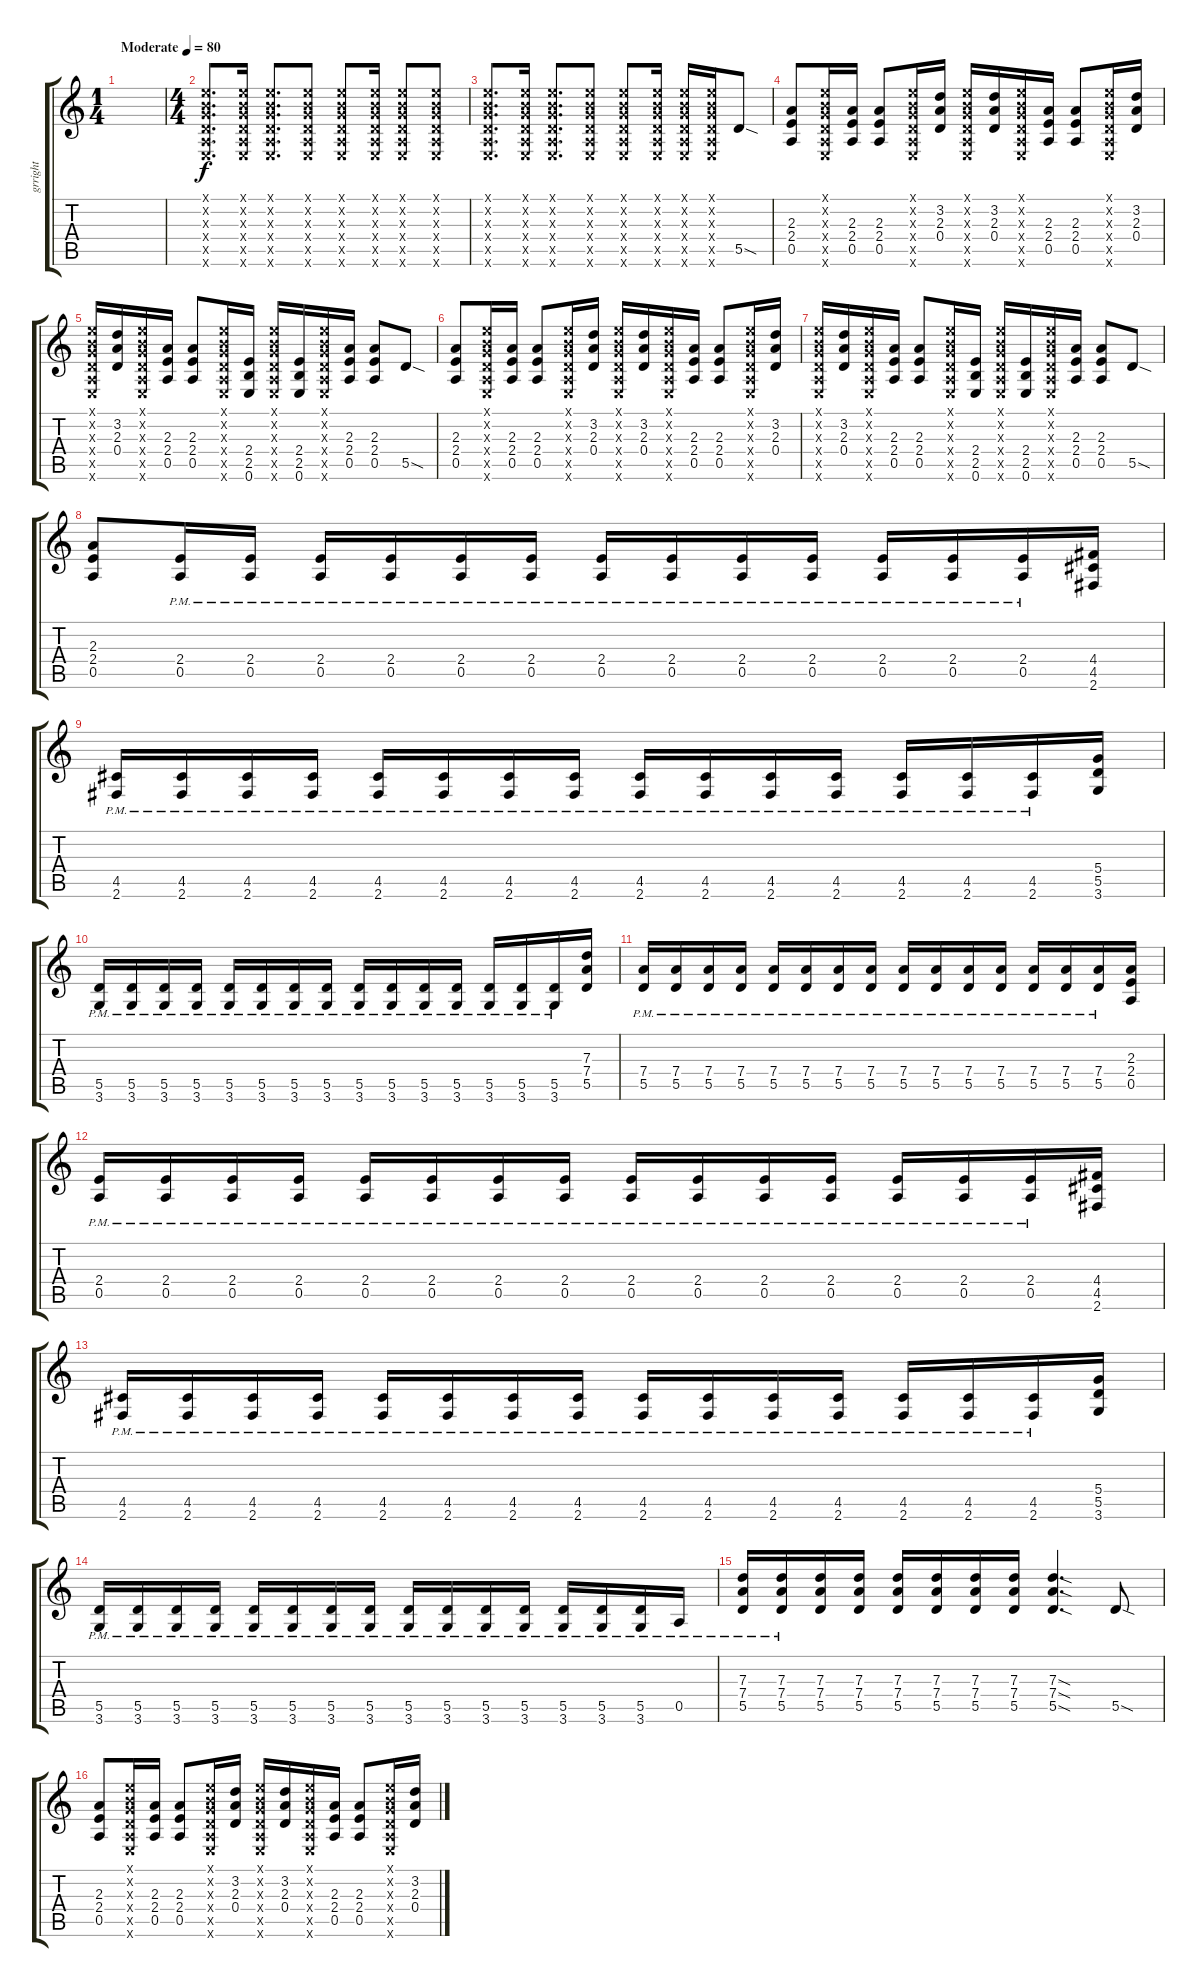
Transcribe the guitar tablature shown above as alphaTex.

\track ("grright" "grright") {instrument distortionguitar}
\staff {score tabs}
\tuning (E4 B3 G3 D3 A2 E2) {hide}
\ts (1 4)
\tempo (80 "Moderate")
\clef g2
\ks c
|
\ts (4 4)
(0.1{x} 0.2{x} 0.3{x} 0.4{x} 0.5{x} 0.6{x}).8{d} (0.1{x} 0.2{x} 0.3{x} 0.4{x} 0.5{x} 0.6{x}).16 (0.1{x} 0.2{x} 0.3{x} 0.4{x} 0.5{x} 0.6{x}).8{d} (0.1{x} 0.2{x} 0.3{x} 0.4{x} 0.5{x} 0.6{x}).8 (0.1{x} 0.2{x} 0.3{x} 0.4{x} 0.5{x} 0.6{x}).8 (0.1{x} 0.2{x} 0.3{x} 0.4{x} 0.5{x} 0.6{x}).16 (0.1{x} 0.2{x} 0.3{x} 0.4{x} 0.5{x} 0.6{x}).8 (0.1{x} 0.2{x} 0.3{x} 0.4{x} 0.5{x} 0.6{x}).8 |
(0.1{x} 0.2{x} 0.3{x} 0.4{x} 0.5{x} 0.6{x}).8{d} (0.1{x} 0.2{x} 0.3{x} 0.4{x} 0.5{x} 0.6{x}).16 (0.1{x} 0.2{x} 0.3{x} 0.4{x} 0.5{x} 0.6{x}).8{d} (0.1{x} 0.2{x} 0.3{x} 0.4{x} 0.5{x} 0.6{x}).8 (0.1{x} 0.2{x} 0.3{x} 0.4{x} 0.5{x} 0.6{x}).8 (0.1{x} 0.2{x} 0.3{x} 0.4{x} 0.5{x} 0.6{x}).16 (0.1{x} 0.2{x} 0.3{x} 0.4{x} 0.5{x} 0.6{x}).16 (0.1{x} 0.2{x} 0.3{x} 0.4{x} 0.5{x} 0.6{x}).16 5.5{sod}.8 |
(2.3 2.4 0.5).8 (0.1{x} 0.2{x} 0.3{x} 0.4{x} 0.5{x} 0.6{x}).16 (2.3 2.4 0.5).16 (2.3 2.4 0.5).8 (0.1{x} 0.2{x} 0.3{x} 0.4{x} 0.5{x} 0.6{x}).16 (3.2 2.3 0.4).16 (0.1{x} 0.2{x} 0.3{x} 0.4{x} 0.5{x} 0.6{x}).16 (3.2 2.3 0.4).16 (0.1{x} 0.2{x} 0.3{x} 0.4{x} 0.5{x} 0.6{x}).16 (2.3 2.4 0.5).16 (2.3 2.4 0.5).8 (0.1{x} 0.2{x} 0.3{x} 0.4{x} 0.5{x} 0.6{x}).16 (3.2 2.3 0.4).16 |
(0.1{x} 0.2{x} 0.3{x} 0.4{x} 0.5{x} 0.6{x}).16 (3.2 2.3 0.4).16 (0.1{x} 0.2{x} 0.3{x} 0.4{x} 0.5{x} 0.6{x}).16 (2.3 2.4 0.5).16 (2.3 2.4 0.5).8 (0.1{x} 0.2{x} 0.3{x} 0.4{x} 0.5{x} 0.6{x}).16 (2.4 2.5 0.6).16 (0.1{x} 0.2{x} 0.3{x} 0.4{x} 0.5{x} 0.6{x}).16 (2.4 2.5 0.6).16 (0.1{x} 0.2{x} 0.3{x} 0.4{x} 0.5{x} 0.6{x}).16 (2.3 2.4 0.5).16 (2.3 2.4 0.5).8 5.5{sod}.8 |
(2.3 2.4 0.5).8 (0.1{x} 0.2{x} 0.3{x} 0.4{x} 0.5{x} 0.6{x}).16 (2.3 2.4 0.5).16 (2.3 2.4 0.5).8 (0.1{x} 0.2{x} 0.3{x} 0.4{x} 0.5{x} 0.6{x}).16 (3.2 2.3 0.4).16 (0.1{x} 0.2{x} 0.3{x} 0.4{x} 0.5{x} 0.6{x}).16 (3.2 2.3 0.4).16 (0.1{x} 0.2{x} 0.3{x} 0.4{x} 0.5{x} 0.6{x}).16 (2.3 2.4 0.5).16 (2.3 2.4 0.5).8 (0.1{x} 0.2{x} 0.3{x} 0.4{x} 0.5{x} 0.6{x}).16 (3.2 2.3 0.4).16 |
(0.1{x} 0.2{x} 0.3{x} 0.4{x} 0.5{x} 0.6{x}).16 (3.2 2.3 0.4).16 (0.1{x} 0.2{x} 0.3{x} 0.4{x} 0.5{x} 0.6{x}).16 (2.3 2.4 0.5).16 (2.3 2.4 0.5).8 (0.1{x} 0.2{x} 0.3{x} 0.4{x} 0.5{x} 0.6{x}).16 (2.4 2.5 0.6).16 (0.1{x} 0.2{x} 0.3{x} 0.4{x} 0.5{x} 0.6{x}).16 (2.4 2.5 0.6).16 (0.1{x} 0.2{x} 0.3{x} 0.4{x} 0.5{x} 0.6{x}).16 (2.3 2.4 0.5).16 (2.3 2.4 0.5).8 5.5{sod}.8 |
(2.3 2.4 0.5).8 (2.4{pm} 0.5{pm}).16 (2.4{pm} 0.5{pm}).16 (2.4{pm} 0.5{pm}).16 (2.4{pm} 0.5{pm}).16 (2.4{pm} 0.5{pm}).16 (2.4{pm} 0.5{pm}).16 (2.4{pm} 0.5{pm}).16 (2.4{pm} 0.5{pm}).16 (2.4{pm} 0.5{pm}).16 (2.4{pm} 0.5{pm}).16 (2.4{pm} 0.5{pm}).16 (2.4{pm} 0.5{pm}).16 (2.4{pm} 0.5{pm}).16 (4.4 4.5 2.6).16 |
(4.5{pm} 2.6{pm}).16 (4.5{pm} 2.6{pm}).16 (4.5{pm} 2.6{pm}).16 (4.5{pm} 2.6{pm}).16 (4.5{pm} 2.6{pm}).16 (4.5{pm} 2.6{pm}).16 (4.5{pm} 2.6{pm}).16 (4.5{pm} 2.6{pm}).16 (4.5{pm} 2.6{pm}).16 (4.5{pm} 2.6{pm}).16 (4.5{pm} 2.6{pm}).16 (4.5{pm} 2.6{pm}).16 (4.5{pm} 2.6{pm}).16 (4.5{pm} 2.6{pm}).16 (4.5{pm} 2.6{pm}).16 (5.4 5.5 3.6).16 |
(5.5{pm} 3.6{pm}).16 (5.5{pm} 3.6{pm}).16 (5.5{pm} 3.6{pm}).16 (5.5{pm} 3.6{pm}).16 (5.5{pm} 3.6{pm}).16 (5.5{pm} 3.6{pm}).16 (5.5{pm} 3.6{pm}).16 (5.5{pm} 3.6{pm}).16 (5.5{pm} 3.6{pm}).16 (5.5{pm} 3.6{pm}).16 (5.5{pm} 3.6{pm}).16 (5.5{pm} 3.6{pm}).16 (5.5{pm} 3.6{pm}).16 (5.5{pm} 3.6{pm}).16 (5.5{pm} 3.6{pm}).16 (7.3 7.4 5.5).16 |
(7.4{pm} 5.5{pm}).16 (7.4{pm} 5.5{pm}).16 (7.4{pm} 5.5{pm}).16 (7.4{pm} 5.5{pm}).16 (7.4{pm} 5.5{pm}).16 (7.4{pm} 5.5{pm}).16 (7.4{pm} 5.5{pm}).16 (7.4{pm} 5.5{pm}).16 (7.4{pm} 5.5{pm}).16 (7.4{pm} 5.5{pm}).16 (7.4{pm} 5.5{pm}).16 (7.4{pm} 5.5{pm}).16 (7.4{pm} 5.5{pm}).16 (7.4{pm} 5.5{pm}).16 (7.4{pm} 5.5{pm}).16 (2.3 2.4 0.5).16 |
(2.4{pm} 0.5{pm}).16 (2.4{pm} 0.5{pm}).16 (2.4{pm} 0.5{pm}).16 (2.4{pm} 0.5{pm}).16 (2.4{pm} 0.5{pm}).16 (2.4{pm} 0.5{pm}).16 (2.4{pm} 0.5{pm}).16 (2.4{pm} 0.5{pm}).16 (2.4{pm} 0.5{pm}).16 (2.4{pm} 0.5{pm}).16 (2.4{pm} 0.5{pm}).16 (2.4{pm} 0.5{pm}).16 (2.4{pm} 0.5{pm}).16 (2.4{pm} 0.5{pm}).16 (2.4{pm} 0.5{pm}).16 (4.4 4.5 2.6).16 |
(4.5{pm} 2.6{pm}).16 (4.5{pm} 2.6{pm}).16 (4.5{pm} 2.6{pm}).16 (4.5{pm} 2.6{pm}).16 (4.5{pm} 2.6{pm}).16 (4.5{pm} 2.6{pm}).16 (4.5{pm} 2.6{pm}).16 (4.5{pm} 2.6{pm}).16 (4.5{pm} 2.6{pm}).16 (4.5{pm} 2.6{pm}).16 (4.5{pm} 2.6{pm}).16 (4.5{pm} 2.6{pm}).16 (4.5{pm} 2.6{pm}).16 (4.5{pm} 2.6{pm}).16 (4.5{pm} 2.6{pm}).16 (5.4 5.5 3.6).16 |
(5.5{pm} 3.6{pm}).16 (5.5{pm} 3.6{pm}).16 (5.5{pm} 3.6{pm}).16 (5.5{pm} 3.6{pm}).16 (5.5{pm} 3.6{pm}).16 (5.5{pm} 3.6{pm}).16 (5.5{pm} 3.6{pm}).16 (5.5{pm} 3.6{pm}).16 (5.5{pm} 3.6{pm}).16 (5.5{pm} 3.6{pm}).16 (5.5{pm} 3.6{pm}).16 (5.5{pm} 3.6{pm}).16 (5.5{pm} 3.6{pm}).16 (5.5{pm} 3.6{pm}).16 (5.5{pm} 3.6{pm}).16 0.5{pm}.16 |
(7.3{pm} 7.4{pm} 5.5{pm}).16 (7.3{pm} 7.4{pm} 5.5{pm}).16 (7.3 7.4 5.5).16 (7.3 7.4 5.5).16 (7.3 7.4 5.5).16 (7.3 7.4 5.5).16 (7.3 7.4 5.5).16 (7.3 7.4 5.5).16 (7.3{sod} 7.4{sod} 5.5{sod}).4{d} 5.5{sod}.8 |
(2.3 2.4 0.5).8 (0.1{x} 0.2{x} 0.3{x} 0.4{x} 0.5{x} 0.6{x}).16 (2.3 2.4 0.5).16 (2.3 2.4 0.5).8 (0.1{x} 0.2{x} 0.3{x} 0.4{x} 0.5{x} 0.6{x}).16 (3.2 2.3 0.4).16 (0.1{x} 0.2{x} 0.3{x} 0.4{x} 0.5{x} 0.6{x}).16 (3.2 2.3 0.4).16 (0.1{x} 0.2{x} 0.3{x} 0.4{x} 0.5{x} 0.6{x}).16 (2.3 2.4 0.5).16 (2.3 2.4 0.5).8 (0.1{x} 0.2{x} 0.3{x} 0.4{x} 0.5{x} 0.6{x}).16 (3.2 2.3 0.4).16
